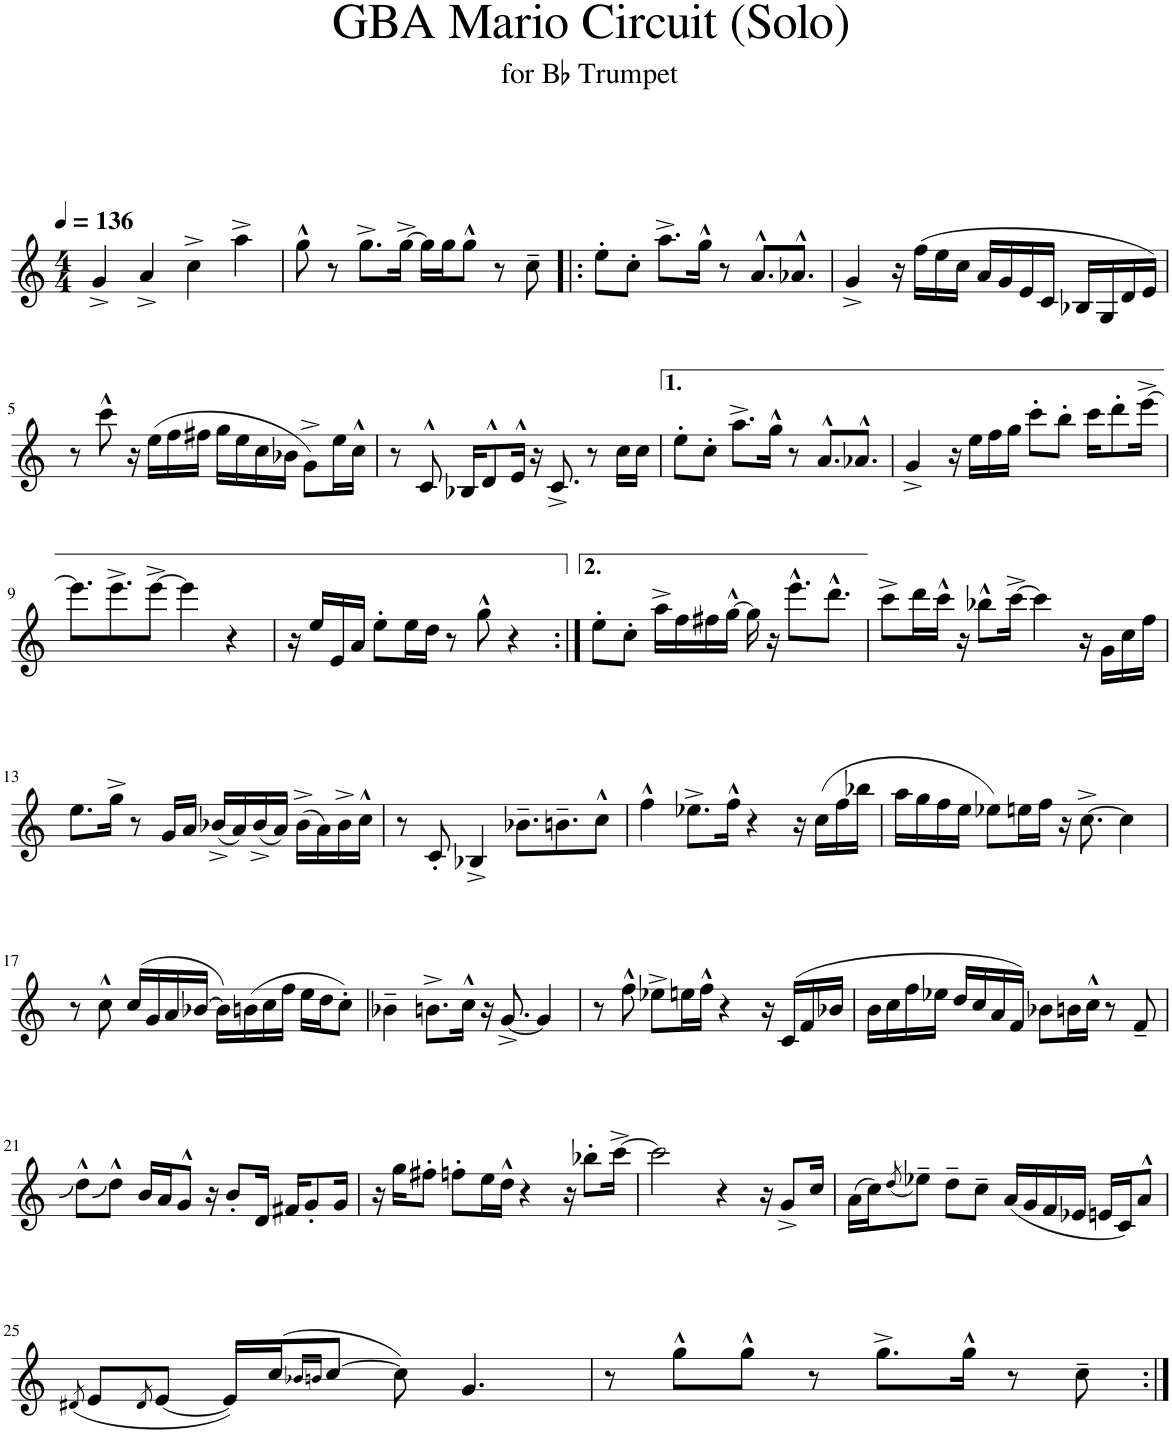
**kern
*part1
*staff1
*I"Bb Trumpet
*I'Bb Tpt.
*clefG2
*Trd1c2
*k[]
*M4/4
*MM136
=1
4g^/
4a^/
4cc^\
4aa^\
=2
8gg^^\
8r
8.gg^\L
[16gg^\Jk
16gg\LL]
16gg\J
8gg^^\J
8r
8cc~\
=3!|:
8ee'\L
8cc'\J
8.aa^\L
16gg^^\Jk
8r
8.a^^/L
8.a-X^^/J
=4
4g^/
16r
(16ff\LL
16ee\
16cc\JJ
16a/LL
16g/
16e/
16c/JJ
16B-X/LL
16G/
16d/
16e/JJ)
!!LO:LB:g=z
=5
8r
8ccc^^\
16r
(16ee\LL
16ff\
16ff#X\JJ
16gg\LL
16ee\
16cc\
16b-X\JJ
8g^\L)
16ee\L
16cc^^\JJ
=6
8r
8c^^/
16B-X/KL
8d^^/
16e^^/Jk
16r
8.c^/
8r
16cc\LL
16cc\JJ
=7
8ee'\L
8cc'\J
8.aa^\L
16gg^^\Jk
8r
8.a^^/L
8.a-X^^/J
=8
4g^/
16r
16ee\LL
16ff\
16gg\JJ
8ccc'\L
8bb'\J
16ccc\KL
8ddd'\
[16eee^\Jk
!!LO:LB:g=z
=9
8.eee\L]
8.eee^\
[8eee^\J
4eee\]
4r
=10
16r
16ee/LL
16e/
16a/JJ
8ee'\L
16ee\L
16dd\JJ
8r
8gg^^\
4r
=11:|!
8ee'\L
8cc'\J
16aa^\LL
16ff\
16ff#X\
[16gg^^\JJ
16gg\]
16r
8.eee^^\L
8.ddd^^\J
=12
8ccc^\L
16ddd\L
16ccc^^\JJ
16r
8bb-X^^\L
[16ccc^\Jk
4ccc\]
16r
16g\LL
16cc\
16ff\JJ
!!LO:LB:g=z
=13
8.ee\L
16gg^\Jk
8r
16g/LL
16a/JJ
(16b-X^/LL
16a/)
(16b-^/
16a/JJ)
(16b-^\LL
16a\)
16b-^\
16cc^^\JJ
=14
8r
8c'/
4B-X^/
8.b-X~\L
8.bn~\
8cc^^\J
=15
4ff^^\
8.ee-X^\L
16ff^^\Jk
4r
16r
(16cc\LL
16ff\
16bb-X\JJ
=16
16aa\LL
16gg\
16ff\
16ee\JJ
8ee-X\L)
16een\L
16ff\JJ
16r
[8.cc^\
4cc\]
!!LO:LB:g=z
=17
8r
8cc^^\
(16cc/LL
16g/
16a/
[16b-X/JJ
16b-\LL])
(16bn\
16cc\
16ff\JJ
16ee\LL
16dd\J
8cc'\J)
=18
4b-X~\
8.bn^\L
16cc^^\Jk
16r
[8.g^/
4g/]
=19
8r
8ff^^\
8ee-X^\L
16een\L
16ff^^\JJ
4r
16r
(16c/LL
16f/
16b-X/JJ
=20
16b\LL
16cc\
16ff\
16ee-X\JJ
16dd/LL
16cc/
16a/
16f/JJ)
8b-X\L
16bn\L
16cc^^\JJ
8r
8f~/
!!LO:LB:g=z
=21
8dd^^\L
8dd^^\J
16b/LL
16a/J
8g^^/J
16r
8b'/L
16d/Jk
16f#X/KL
8g'/
16g/Jk
=22
16r
16gg\KL
8ff#X'\J
8ffn'\L
16ee\L
16dd^^\JJ
4r
16r
8bb-X'\L
[16ccc^\Jk
=23
2ccc\]
4r
16r
8g^/L
16cc/Jk
=24
(16a\LL
16cc\J)
(8qdd/
8ee-X~\J)
8dd~\L
8cc~\J
(16a/LL
16g/
16f/
16e-X/JJ
16en/LL
16c/J)
8a^^/J
!!LO:LB:g=z
=25
(8qd#X/
8e/L
8qd#/
[8e/J
16e/LL])
(16cc/J
16qb-X/LL
16qbn/JJ
[8cc/J
8cc\])
4.g/
=26
8r
8gg^^\L
8gg^^\J
8r
8.gg^\L
16gg^^\Jk
8r
8cc~\
=:|!
*-
